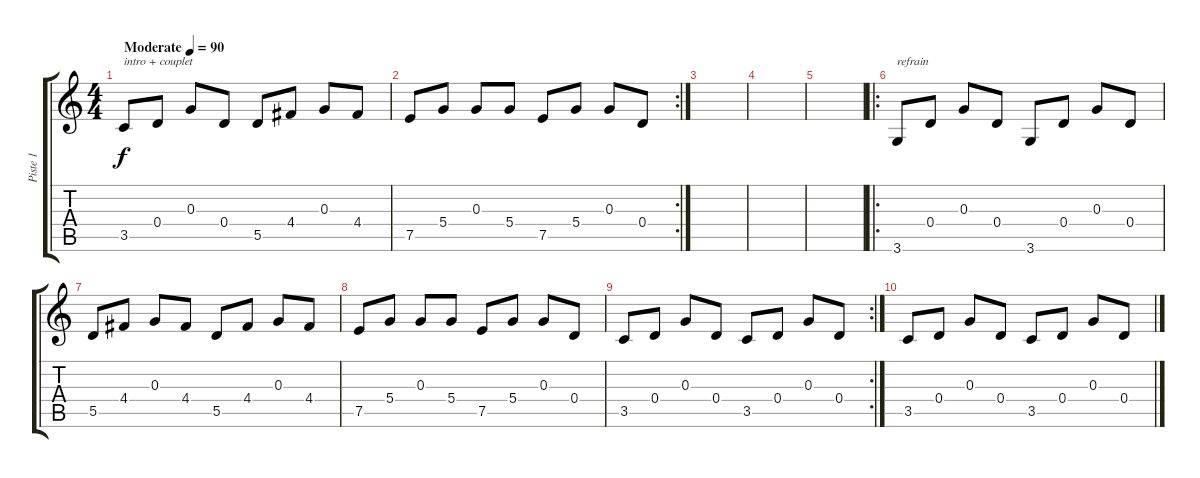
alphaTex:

\track ("Piste 1" "Piste 1") {instrument acousticguitarsteel}
\staff {score tabs}
\tuning (E4 B3 G3 D3 A2 E2) {hide}
\ts (4 4)
\tempo (90 "Moderate")
\clef g2
\ks c
3.5.8{txt "intro + couplet" dy f instrument acousticguitarsteel} 0.4.8 0.3.8 0.4.8 5.5.8 4.4.8 0.3.8 4.4.8 |
\rc 2
7.5.8 5.4.8 0.3.8 5.4.8 7.5.8 5.4.8 0.3.8 0.4.8 |
|
|
|
\ro
3.6.8{txt "refrain"} 0.4.8 0.3.8 0.4.8 3.6.8 0.4.8 0.3.8 0.4.8 |
5.5.8 4.4.8 0.3.8 4.4.8 5.5.8 4.4.8 0.3.8 4.4.8 |
7.5.8 5.4.8 0.3.8 5.4.8 7.5.8 5.4.8 0.3.8 0.4.8 |
\rc 2
3.5.8 0.4.8 0.3.8 0.4.8 3.5.8 0.4.8 0.3.8 0.4.8 |
3.5.8 0.4.8 0.3.8 0.4.8 3.5.8 0.4.8 0.3.8 0.4.8
